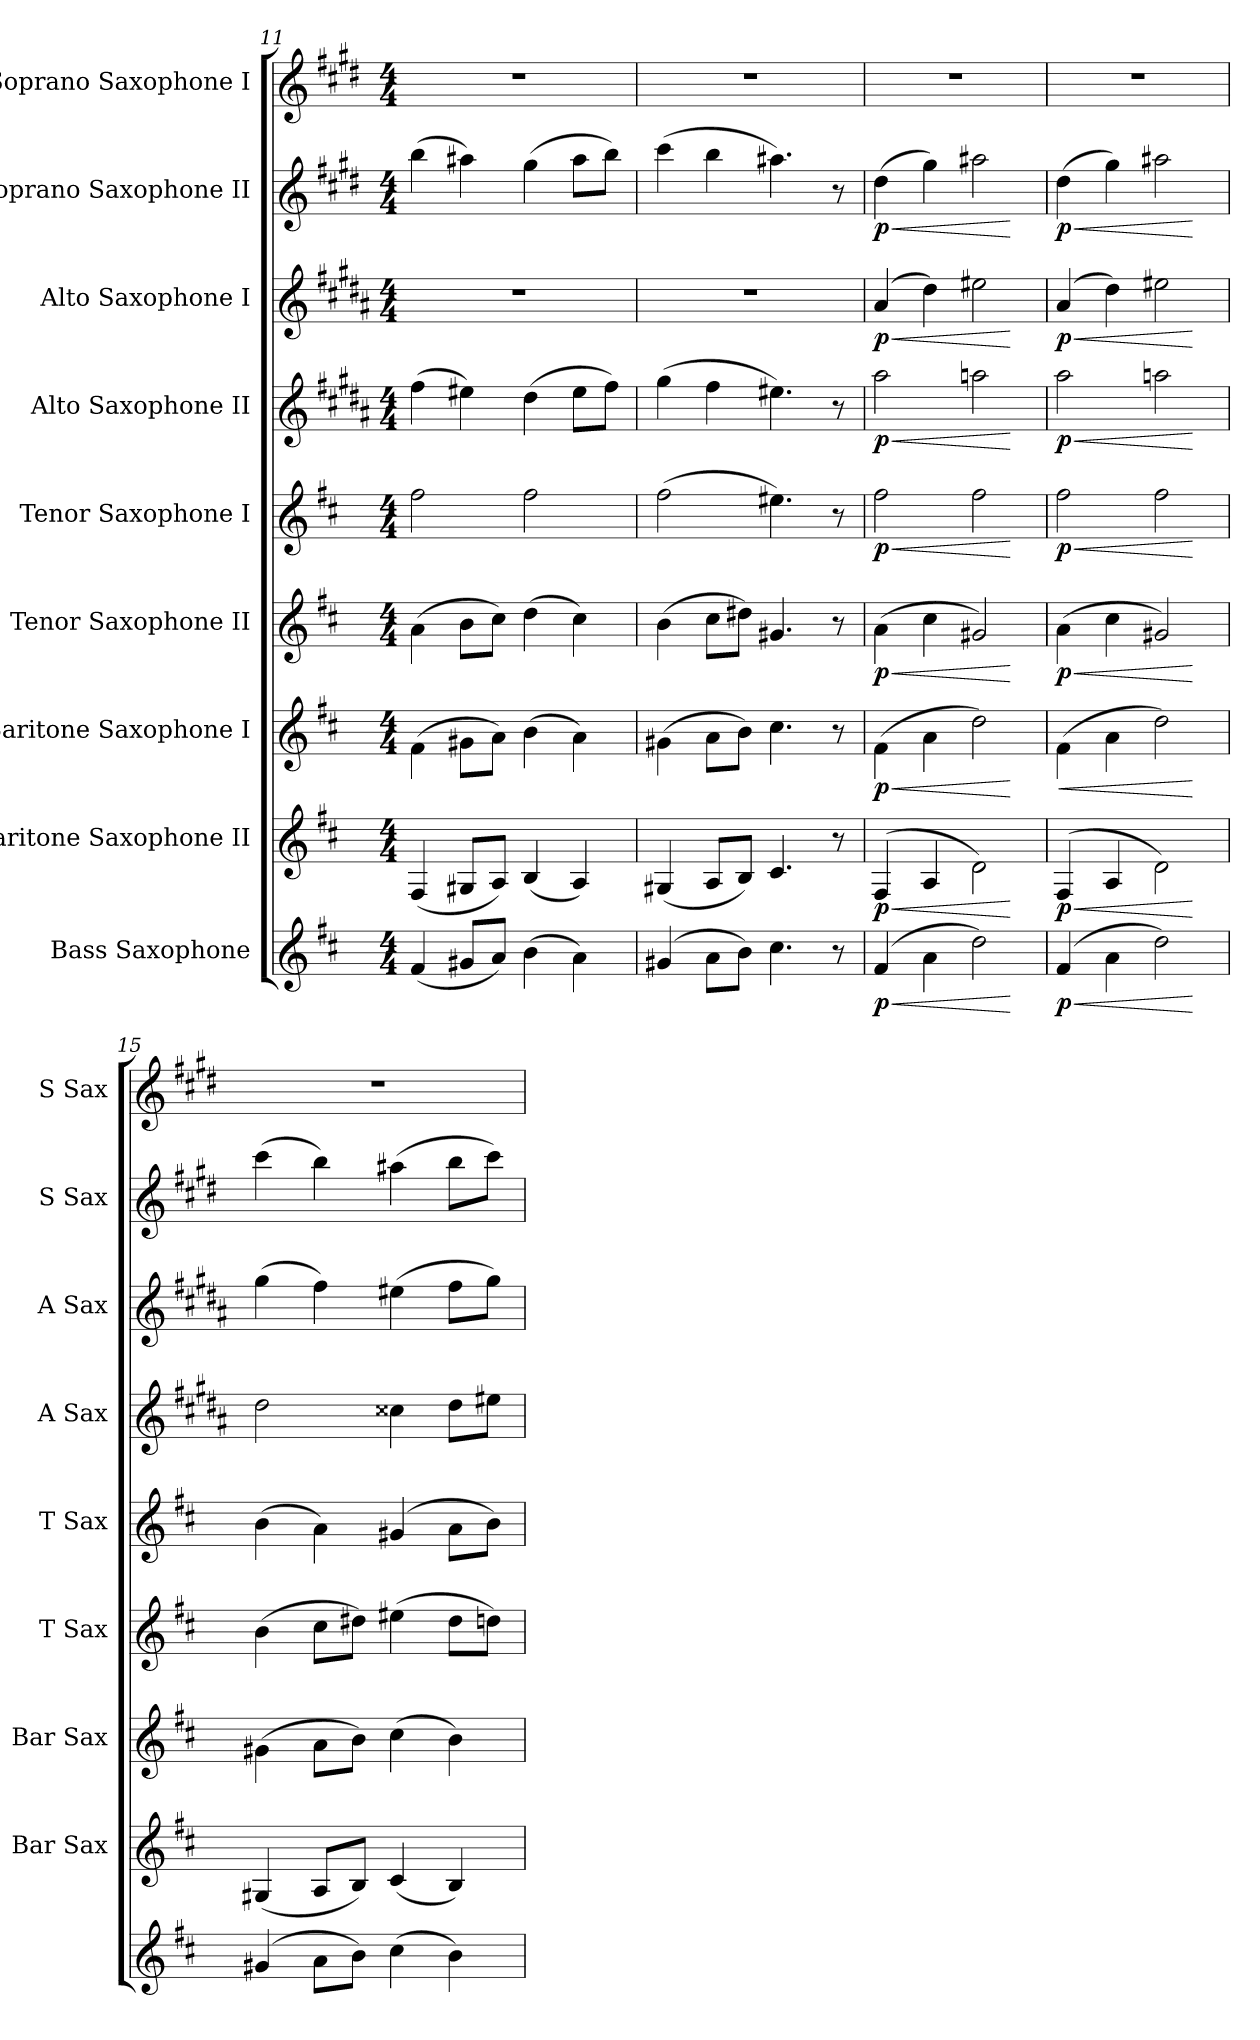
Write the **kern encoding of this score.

**kern	**dynam	**kern	**dynam	**kern	**dynam	**kern	**dynam	**kern	**dynam	**kern	**dynam	**kern	**dynam	**kern	**dynam	**kern
*part9	*part9	*part8	*part8	*part7	*part7	*part6	*part6	*part5	*part5	*part4	*part4	*part3	*part3	*part2	*part2	*part1
*staff9	*staff9	*staff8	*staff8	*staff7	*staff7	*staff6	*staff6	*staff5	*staff5	*staff4	*staff4	*staff3	*staff3	*staff2	*staff2	*staff1
*I"Bass Saxophone	*	*I"Baritone Saxophone II	*	*I"Baritone Saxophone I	*	*I"Tenor Saxophone II	*	*I"Tenor Saxophone I	*	*I"Alto Saxophone II	*	*I"Alto Saxophone I	*	*I"Soprano Saxophone II	*	*I"Soprano Saxophone I
*	*	*I'Bar Sax	*	*I'Bar Sax	*	*I'T Sax	*	*I'T Sax	*	*I'A Sax	*	*I'A Sax	*	*I'S Sax	*	*I'S Sax
*clefG2	*	*clefG2	*	*clefG2	*	*clefG2	*	*clefG2	*	*clefG2	*	*clefG2	*	*clefG2	*	*clefG2
*ITrd15c26	*	*ITrd12c21	*	*ITrd12c21	*	*ITrd8c14	*	*ITrd8c14	*	*ITrd5c9	*	*ITrd5c9	*	*ITrd1c2	*	*ITrd1c2
*k[f#c#]	*	*k[f#c#]	*	*k[f#c#]	*	*k[f#c#]	*	*k[f#c#]	*	*k[f#c#]	*	*k[f#c#]	*	*k[f#c#]	*	*k[f#c#]
*M4/4	*	*M4/4	*	*M4/4	*	*M4/4	*	*M4/4	*	*M4/4	*	*M4/4	*	*M4/4	*	*M4/4
=11	=11	=11	=11	=11	=11	=11	=11	=11	=11	=11	=11	=11	=11	=11	=11	=11
(<4FF#/	.	(<4FF#/	.	(>4F#\	.	(>4A\	.	2f#\	.	(>4a\	.	1r	.	(>4aa\	.	1r
8GG#X/L	.	8GG#X/L	.	8G#X\L	.	8B\L	.	.	.	4g#X\)	.	.	.	4gg#X\)	.	.
8AA/J)	.	8AA/J)	.	8A\J)	.	8c#\J)	.	.	.	.	.	.	.	.	.	.
(>4BB\	.	(<4BB/	.	(>4B\	.	(>4d\	.	2f#\	.	(>4f#\	.	.	.	(>4ff#\	.	.
4AA\)	.	4AA/)	.	4A\)	.	4c#\)	.	.	.	8g#\L	.	.	.	8gg#\L	.	.
.	.	.	.	.	.	.	.	.	.	8a\J)	.	.	.	8aa\J)	.	.
=12	=12	=12	=12	=12	=12	=12	=12	=12	=12	=12	=12	=12	=12	=12	=12	=12
(>4GG#X/	.	(<4GG#X/	.	(>4G#X\	.	(>4B\	.	(>2f#\	.	(>4b\	.	1r	.	(>4bb\	.	1r
8AA\L	.	8AA/L	.	8A\L	.	8c#\L	.	.	.	4a\	.	.	.	4aa\	.	.
8BB\J)	.	8BB/J)	.	8B\J)	.	8d#X\J)	.	.	.	.	.	.	.	.	.	.
4.C#\	.	4.C#/	.	4.c#\	.	4.G#X/	.	4.e#X\)	.	4.g#X\)	.	.	.	4.gg#X\)	.	.
8r	.	8r	.	8r	.	8r	.	8r	.	8r	.	.	.	8r	.	.
=13	=13	=13	=13	=13	=13	=13	=13	=13	=13	=13	=13	=13	=13	=13	=13	=13
!	!LO:HP:b	!	!LO:HP:b	!	!LO:HP:b	!	!LO:HP:b	!	!LO:HP:b	!	!LO:HP:b	!	!LO:HP:b	!	!LO:HP:b	!
!	!LO:DY:n=1:b	!	!LO:DY:n=1:b	!	!LO:DY:n=1:b	!	!LO:DY:n=1:b	!	!LO:DY:n=1:b	!	!LO:DY:n=1:b	!	!LO:DY:n=1:b	!	!LO:DY:n=1:b	!
(>4FF#/	< p	(>4FF#/	< p	(>4F#\	< p	(>4A\	< p	2f#\	< p	2cc#\	< p	(>4c#!/	< p	(>4cc#\	< p	1r
4AA\	.	4AA/	.	4A\	.	4c#\	.	.	.	.	.	4f#!\)	.	4ff#\)	.	.
2D\)	.	2D\)	.	2d\)	.	2G#X/)	.	2f#\	.	2ccn\	.	2g#X!\	.	2gg#X\	.	.
.	[	.	[	.	[	.	[	.	[	.	[	.	[	.	[	.
!!LO:PB:g=z
=14	=14	=14	=14	=14	=14	=14	=14	=14	=14	=14	=14	=14	=14	=14	=14	=14
!	!LO:HP:b	!	!LO:HP:b	!	!LO:HP:b	!	!LO:HP:b	!	!LO:HP:b	!	!LO:HP:b	!	!LO:HP:b	!	!LO:HP:b	!
!	!LO:DY:n=1:b	!	!LO:DY:n=1:b	!	!	!	!LO:DY:n=1:b	!	!LO:DY:n=1:b	!	!LO:DY:n=1:b	!	!LO:DY:n=1:b	!	!LO:DY:n=1:b	!
(>4FF#/	< p	(>4FF#/	< p	(>4F#\	<	(>4A\	< p	2f#\	< p	2cc#\	< p	(>4c#!/	< p	(>4cc#\	< p	1r
4AA\	.	4AA/	.	4A\	.	4c#\	.	.	.	.	.	4f#!\)	.	4ff#\)	.	.
2D\)	.	2D\)	.	2d\)	.	2G#X/)	.	2f#\	.	2ccn\	.	2g#X!\	.	2gg#X\	.	.
.	[	.	[	.	[	.	[	.	[	.	[	.	[	.	[	.
=15	=15	=15	=15	=15	=15	=15	=15	=15	=15	=15	=15	=15	=15	=15	=15	=15
(>4GG#X/	.	(<4GG#X/	.	(>4G#X\	.	(>4B\	.	(>4B\	.	2f#\	.	(>4b\	.	(>4bb\	.	1r
8AA\L	.	8AA/L	.	8A\L	.	8c#\L	.	4A\)	.	.	.	4a\)	.	4aa\)	.	.
8BB\J)	.	8BB/J)	.	8B\J)	.	8d#X\J)	.	.	.	.	.	.	.	.	.	.
(>4C#\	.	(<4C#/	.	(>4c#\	.	(>4e#X\	.	(>4G#X/	.	4e#X\	.	(>4g#X\	.	(>4gg#X\	.	.
4BB\)	.	4BB/)	.	4B\)	.	8d#\L	.	8A\L	.	8f#\L	.	8a\L	.	8aa\L	.	.
.	.	.	.	.	.	8dn\J)	.	8B\J)	.	8g#X\J	.	8b\J)	.	8bb\J)	.	.
=	=	=	=	=	=	=	=	=	=	=	=	=	=	=	=	=
*-	*-	*-	*-	*-	*-	*-	*-	*-	*-	*-	*-	*-	*-	*-	*-	*-
